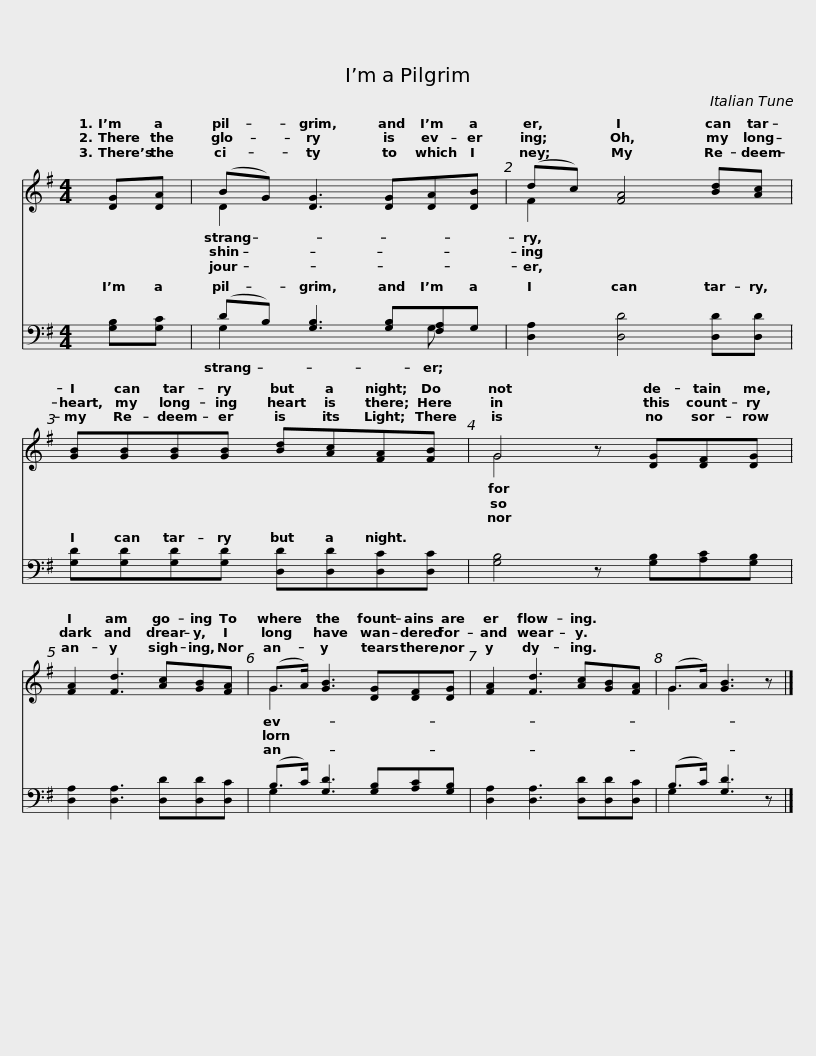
X:1
%%score ( 1 2 ) ( 3 4 )
L:1/8
M:4/4
I:linebreak $
K:G
V:1 treble
V:2 treble
V:3 bass
V:4 bass
V:1
 [DG][DA] | (BG) [DG]3 [DG][DA][DB] | (dc) [FA]4 [Bd][Ac] |$ [GB][GB][GB][GB] [Bd][Ac][FA][FB] | G4 z [DG][DF][DG] |$ %5
 [FA]2 [Fd]3 [Ac][GB][FA] | (G>A) [GB]3 [DG][DF][DG] |$ [FA]2 [Fd]3 [Ac][GB][FA] | (G>A) [GB]3 z |] %9
V:2
 x2 | D2 x6 | F2 x6 |$ x8 | G4 x4 |$ %5
 x8 | G2 x6 |$ x8 | G2 x4 |] %9
V:3
 [G,B,][G,C] | (DB,) [G,B,]3 [G,B,][F,A,]G, | [D,A,]2 [D,D]4 [D,D][D,D] |$ [G,D][G,D][G,D][G,D] [D,D][D,D][D,C][D,C] | [G,B,]4 z [G,B,][A,C][G,B,] |$ %5
 [D,A,]2 [D,A,]3 [D,D][D,D][D,C] | (B,>C) [G,D]3 [G,B,][A,C][G,B,] |$ [D,A,]2 [D,A,]3 [D,D][D,D][D,C] | (B,>C) [G,D]3 z |] %9
V:4
 x2 | G,2 x4 G, x | x8 |$ x8 | x8 |$ %5
 x8 | G,2 x6 |$ x8 | G,2 x4 |] %9
